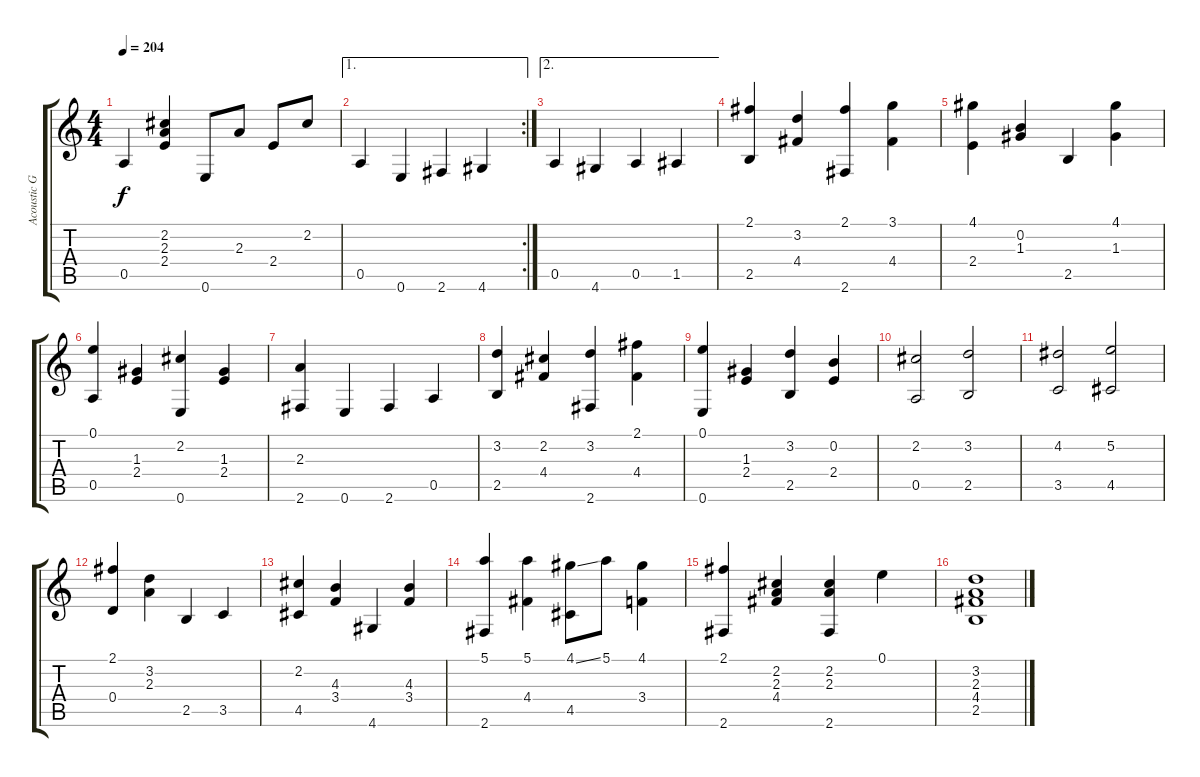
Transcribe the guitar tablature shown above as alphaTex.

\track ("Acoustic Guitar" "Acoustic G") {instrument acousticguitarnylon}
\staff {score tabs}
\tuning (E4 B3 G3 D3 A2 E2) {hide}
\ts (4 4)
\tempo 204
\clef g2
\ks c
0.5.4{dy f} (2.2 2.3 2.4).4 0.6.8 2.3.8 2.4.8 2.2.8 |
\ae 1
\rc 2
0.5.4 0.6.4 2.6.4 4.6.4 |
\ae 2
0.5.4 4.6.4 0.5.4 1.5.4 |
(2.1 2.5).4 (3.2 4.4).4 (2.1 2.6).4 (3.1 4.4).4 |
(4.1 2.4).4 (0.2 1.3).4 2.5.4 (4.1 1.3).4 |
(0.1 0.5).4 (1.3 2.4).4 (2.2 0.6).4 (1.3 2.4).4 |
(2.3 2.6).4 0.6.4 2.6.4 0.5.4 |
(3.2 2.5).4 (2.2 4.4).4 (3.2 2.6).4 (2.1 4.4).4 |
(0.1 0.6).4 (1.3 2.4).4 (3.2 2.5).4 (0.2 2.4).4 |
(2.2 0.5).2 (3.2 2.5).2 |
(4.2 3.5).2 (5.2 4.5).2 |
(2.1 0.4).4 (3.2 2.3).4 2.5.4 3.5.4 |
(2.2 4.5).4 (4.3 3.4).4 4.6.4 (4.3 3.4).4 |
(5.1 2.6).4 (5.1 4.4).4 (4.1{ss} 4.5).8 5.1.8 (4.1 3.4).4 |
(2.1 2.6).4 (2.2 2.3 4.4).4 (2.2 2.3 2.6).4 0.1.4 |
(3.2 2.3 4.4 2.5).1
